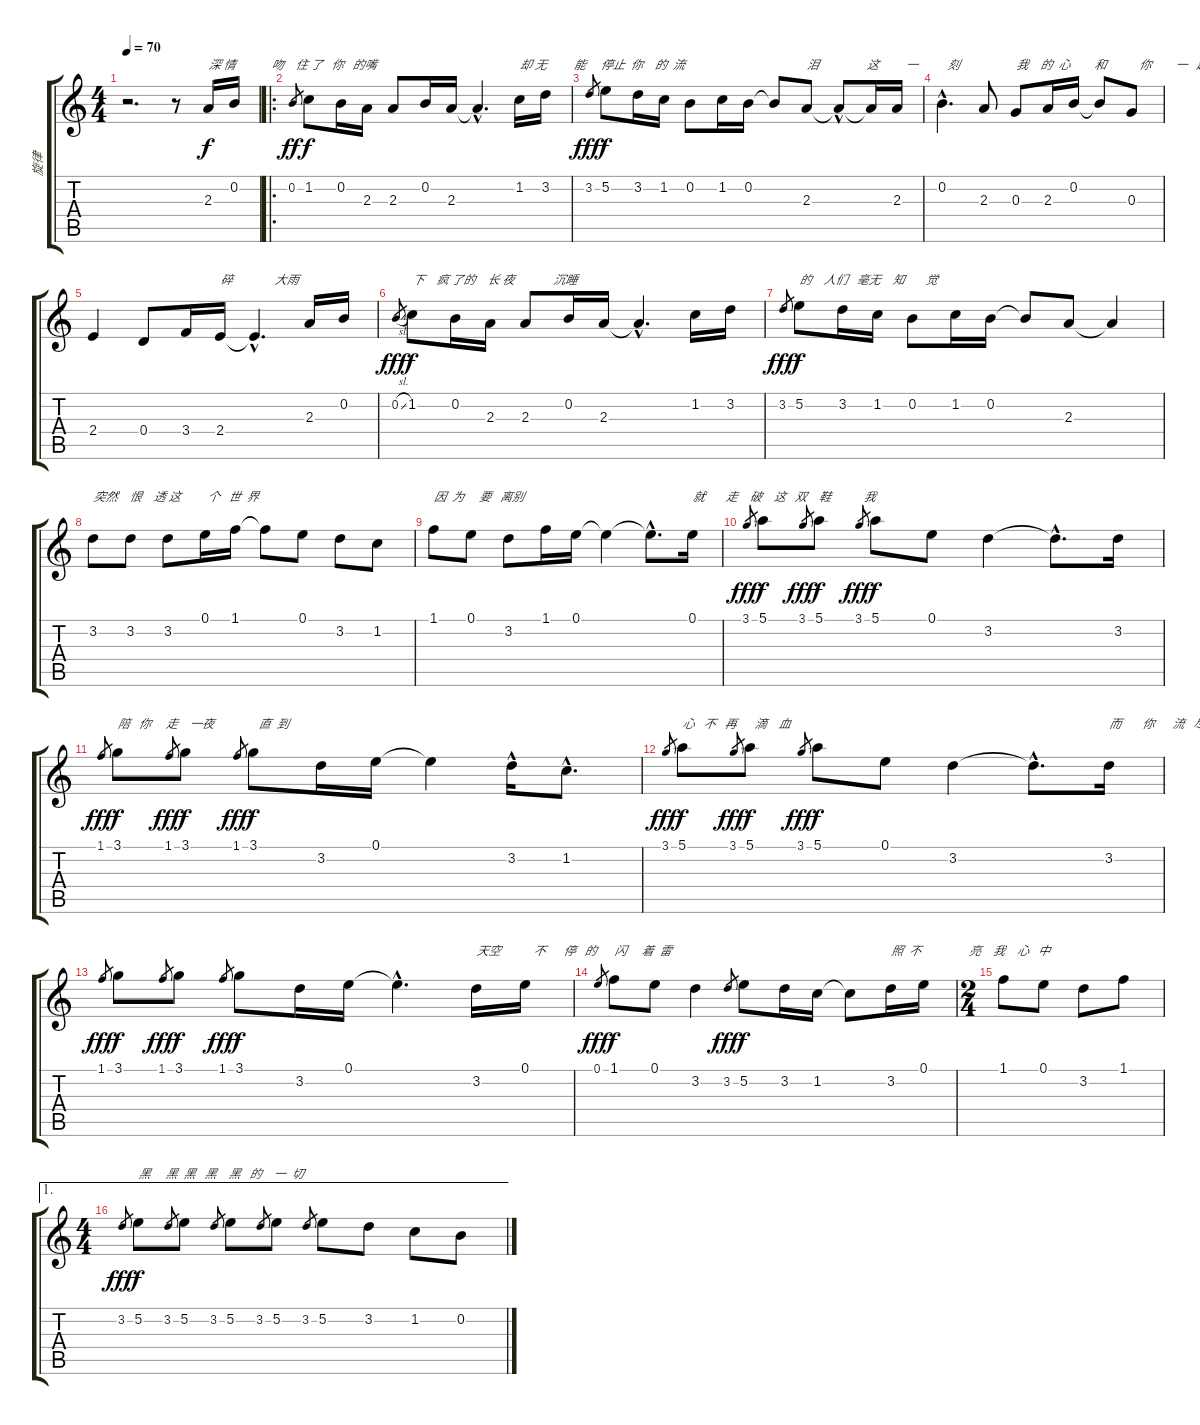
\track ("旋律" "旋律") {instrument acousticguitarsteel}
\staff {score tabs}
\tuning (E4 B3 G3 D3 A2 E2) {hide}
\ts (4 4)
\tempo 70
\clef g2
\ks c
r.2{d dy f instrument acousticguitarsteel} r.8 2.3.16{txt "深 情            吻    住 了   你   的嘴"} 0.2.16 |
\ro
0.2.8{gr dy ff} 1.2.8{dy f} 0.2.16 2.3.16 2.3.8 0.2.16 2.3.16 2.3{hac t}.4{d} 1.2.16{txt "却 无         能     停止  你    的  流       "} 3.2.16 |
3.2.8{gr dy fff} 5.2.8{dy f} 3.2.16 1.2.16 0.2.8 1.2.16 0.2.16 0.2{t}.8 2.3.8{txt "泪                这         一          刻"} 2.3{hac t}.8 2.3{t}.16 2.3.16 |
0.2{hac}.4{d} 2.3.8 0.3.8{txt "我    的  心        和           你        一   起"} 2.3.16 0.2.16 0.2{t}.8 0.3.8 |
2.4.4 0.4.8 3.4.16 2.4.16{txt "碎              大雨  "} 2.4{hac t}.4{d} 2.3.16 0.2.16 |
0.2{sl}.8{gr dy fff} 1.2.8{txt "下    疯 了的    长 夜             沉睡" dy f} 0.2.16 2.3.16 2.3.8 0.2.16 2.3.16 2.3{hac t}.4{d} 1.2.16 3.2.16 |
3.2.8{gr dy fff} 5.2.8{txt "的    人们   毫无    知       觉" dy f} 3.2.16 1.2.16 0.2.8 1.2.16 0.2.16 0.2{t}.8 2.3.8 2.3{t}.4 |
3.2.8{txt "突然    恨    透 这         个   世  界 "} 3.2.8 3.2.8 0.1.16 1.1.16 1.1{t}.8 0.1.8 3.2.8 1.2.8 |
1.1.8{txt "因  为     要   离别"} 0.1.8 3.2.8 1.1.16 0.1.16 0.1{t}.4 0.1{hac t}.8{d} 0.1.16{txt "就       走    破    这   双    鞋           我"} |
3.1.8{gr dy fff} 5.1.8{dy f} 3.1.8{gr dy fff} 5.1.8{dy f} 3.1.8{gr dy fff} 5.1.8{dy f} 0.1.8 3.2.4 3.2{hac t}.8{d} 3.2.16 |
1.1.8{gr dy fff} 3.1.8{txt "陪   你     走    一夜               直  到" dy f} 1.1.8{gr dy fff} 3.1.8{dy f} 1.1.8{gr dy fff} 3.1.8{dy f} 3.2.16 0.1.16 0.1{t}.4 3.2{hac}.16 1.2{hac}.8{d} |
3.1.8{gr dy fff} 5.1.8{txt "心   不   再      滴    血" dy f} 3.1.8{gr dy fff} 5.1.8{dy f} 3.1.8{gr dy fff} 5.1.8{dy f} 0.1.8 3.2.4 3.2{hac t}.8{d} 3.2.16{txt "而       你      流   尽      泪水"} |
1.1.8{gr dy fff} 3.1.8{dy f} 1.1.8{gr dy fff} 3.1.8{dy f} 1.1.8{gr dy fff} 3.1.8{dy f} 3.2.16 0.1.16 0.1{hac t}.4{d} 3.2.16{txt "天空           不      停   的      闪     着  雷"} 0.1.16 |
0.1.8{gr dy fff} 1.1.8{dy f} 0.1.8 3.2.4 3.2.8{gr dy fff} 5.2.8{dy f} 3.2.16 1.2.16 1.2{t}.8 3.2.16{txt "照  不                亮    我    心   中"} 0.1.16 |
\ts (2 4)
1.1.8 0.1.8 3.2.8 1.1.8 |
\ae 1
\ts (4 4)
3.2.8{gr dy fff} 5.2.8{txt "黑     黑  黑   黑    黑   的    一  切" dy f} 3.2.8{gr} 5.2.8 3.2.8{gr} 5.2.8 3.2.8{gr} 5.2.8 3.2.8{gr} 5.2.8 3.2.8 1.2.8 0.2.8
